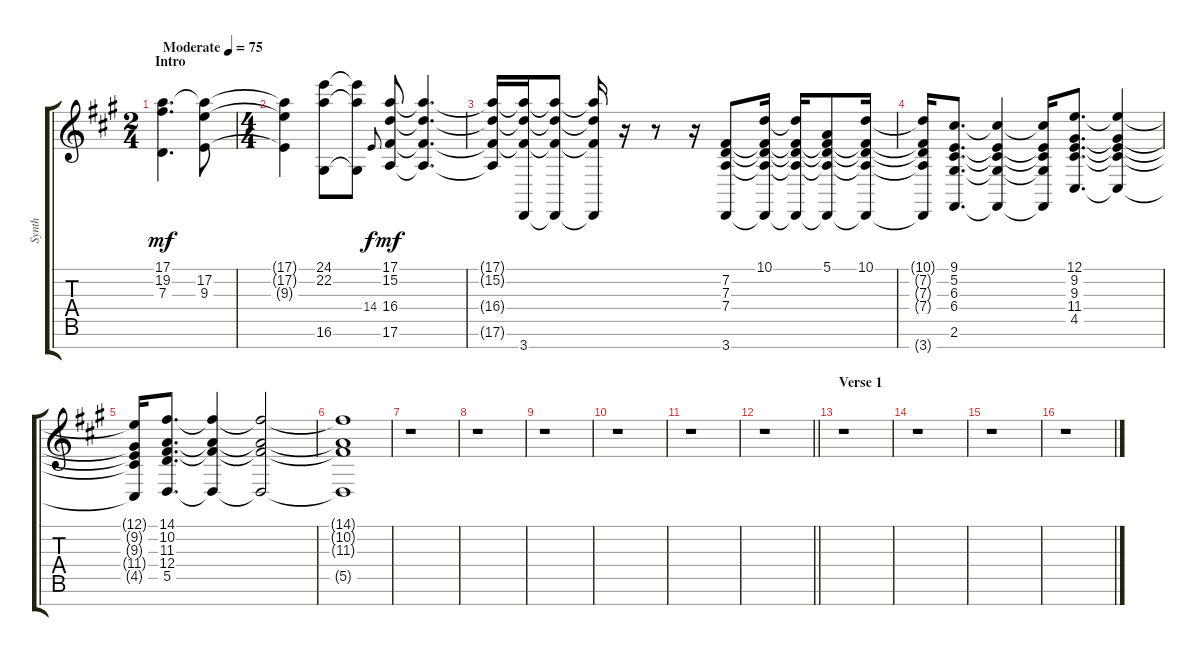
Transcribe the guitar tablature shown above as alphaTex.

\track ("Synth" "Synth") {instrument stringensemble2}
\staff {score tabs}
\tuning (E4 B3 G3 D3 A2 E2 B1) {hide}
\ts (2 4)
\section ("" "Intro")
\tempo (75 "Moderate")
\clef g2
\ks f#minor
(17.1 19.2 7.3).4{d dy mf instrument stringensemble2} (17.1{t} 17.2 9.3).8 |
\ts (4 4)
(17.1{t} 17.2{t} 9.3{t}).4 (24.1 22.2 16.6).8 (24.1{t} 22.2{t} 16.6{t}).8 14.4.8{gr onbeat dy f} (17.1 15.2 16.4 17.6).8{dy mf} (17.1{t} 15.2{t} 16.4{t} 17.6{t}).4{d} |
(17.1{t} 15.2{t} 16.4{t} 17.6{t}).16 (17.1{t} 15.2{t} 16.4{t} 3.7).16 (17.1{t} 15.2{t} 16.4{t} 3.7{t}).8 (17.1{t} 15.2{t} 16.4{t} 3.7{t}).16 r.16 r.8 r.16 (7.2 7.3 7.4 3.7).8 (10.1 7.2{t} 7.3{t} 7.4{t} 3.7{t}).16 (10.1{t} 7.2{t} 7.3{t} 7.4{t} 3.7{t}).16 (5.1 7.2{t} 7.3{t} 7.4{t} 3.7{t}).8 (10.1 7.2{t} 7.3{t} 7.4{t} 3.7{t}).16 |
(10.1{t} 7.2{t} 7.3{t} 7.4{t} 3.7{t}).16 (9.1 5.2 6.3 6.4 2.6).8{d} (9.1{t} 5.2{t} 6.3{t} 6.4{t} 2.6{t}).4 (9.1{t} 5.2{t} 6.3{t} 6.4{t} 2.6{t}).16 (12.1 9.2 9.3 11.4 4.5).8{d} (12.1{t} 9.2{t} 9.3{t} 11.4{t} 4.5{t}).4 |
(12.1{t} 9.2{t} 9.3{t} 11.4{t} 4.5{t}).16 (14.1 10.2 11.3 12.4 5.5).8{d} (14.1{t} 10.2{t} 11.3{t} 5.5{t}).4 (14.1{t} 10.2{t} 11.3{t} 5.5{t}).2{volume 0} |
(14.1{t} 10.2{t} 11.3{t} 5.5{t}).1 |
r.1 |
r.1 |
r.1 |
r.1 |
r.1 |
\barLineRight lightlight
r.1 |
\section ("" "Verse 1")
r.1 |
r.1 |
r.1 |
r.1
